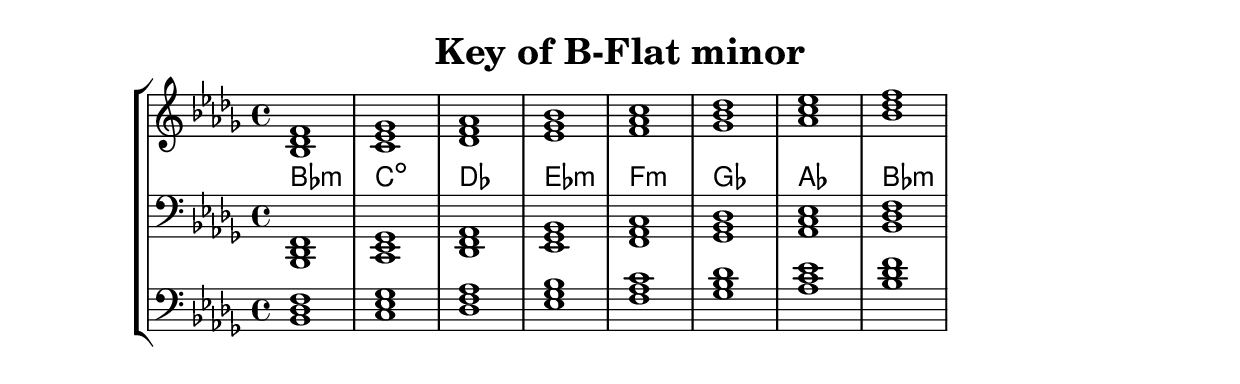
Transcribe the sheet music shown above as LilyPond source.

% Copyright 2013 Talos Thoren

%    This file is part of the Chord Tools project.
%
%    Chord Tools is free software: you can redistribute it and/or modify
%    it under the terms of the GNU General Public License as published by
%    the Free Software Foundation, either version 3 of the License, or
%    (at your option) any later version.
%
%    Chord Tools is distributed in the hope that it will be useful,
%    but WITHOUT ANY WARRANTY; without even the implied warranty of
%    MERCHANTABILITY or FITNESS FOR A PARTICULAR PURPOSE.  See the
%    GNU General Public License for more details.
%
%    You should have received a copy of the GNU General Public License
%    along with Chord Tools.  If not, see <http://www.gnu.org/licenses/>.

% Description: Chord tool for the key of B Flat minor
% Author: Talos Thoren
% Date: January 24, 2013

\version "2.16.1"

\header
{
  title = "Key of B-Flat minor"
}

% Defining variables
% The Key of B Flat minor has five flats:
% B-Flat, E-Flat, A-Flat, D-Flat, G-Flat
b_flat_min_triads = { \key bes \minor <bes des f>1 <c ees ges> <des f aes> <ees ges bes> <f aes c> <ges bes des> <aes c ees> <bes des f> }
b_flat_min_triadNames = \new ChordNames { \b_flat_min_triads }

% Some Chord Tools can use alternate starting
% octaves to facilitate ease of study
alt_bass_chordTool = \new Staff \relative c
{
  \clef bass
  <<
    \b_flat_min_triads
  >>
}

chordTool = \new StaffGroup
{
  <<
    \new Staff
    {
      \relative c'
      << 
	\b_flat_min_triads 
	\b_flat_min_triadNames 
      >>
    }

    \new Staff \relative c,
    {
      \clef bass
      <<
	\b_flat_min_triads
      >>
    }

    \alt_bass_chordTool
  >>
}

\score
{
  \chordTool
}

